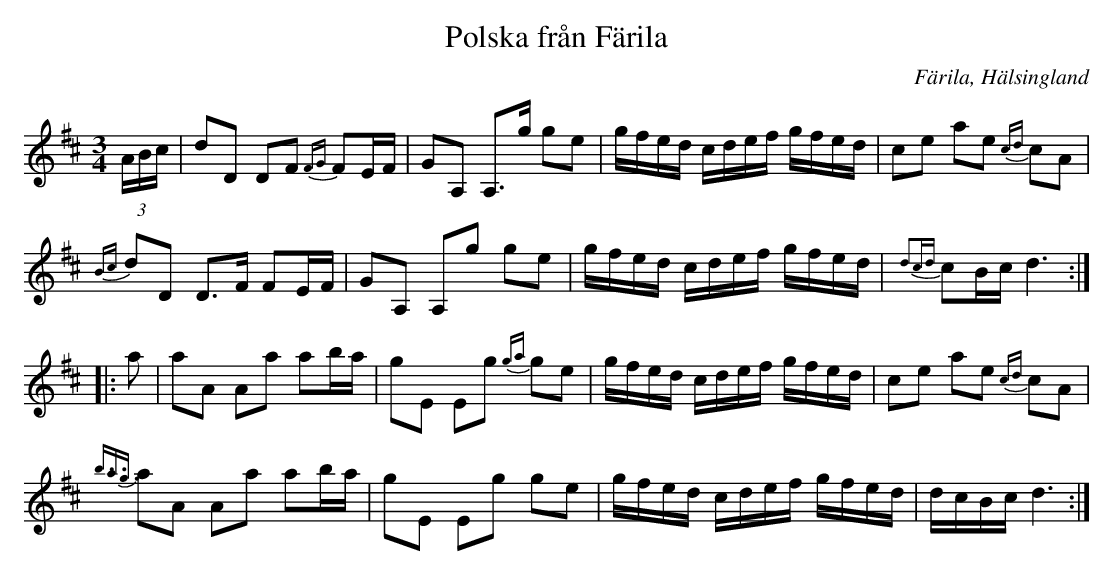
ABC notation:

X:1
T:Polska från Färila
O:Färila, Hälsingland
M:3/4
L:1/16
U:t=turn
K:D
(3ABc | d2D2 D2F2 {F4/3G4/3}F2EF | G2A,2 A,2>g2 g2e2 | gfed cdef gfed | c2e2 a2e2 {cd}c2A2 |
{Bc}d2D2 D2>F2 F2EF | G2A,2 A,2g2 g2e2 | gfed cdef gfed | {d2c3/3d3/3}c2Bc d6 ::
a2 | a2A2 A2a2 a2ba | g2E2 E2g2 {g3/3a3/3}g2e2 | gfed cdef gfed | c2e2 a2e2 {cd}c2A2 |
{b3/2a3/2g3/2}a2A2 A2a2 a2ba | g2E2 E2g2 g2e2 | gfed cdef gfed | dcBc d6 :|
